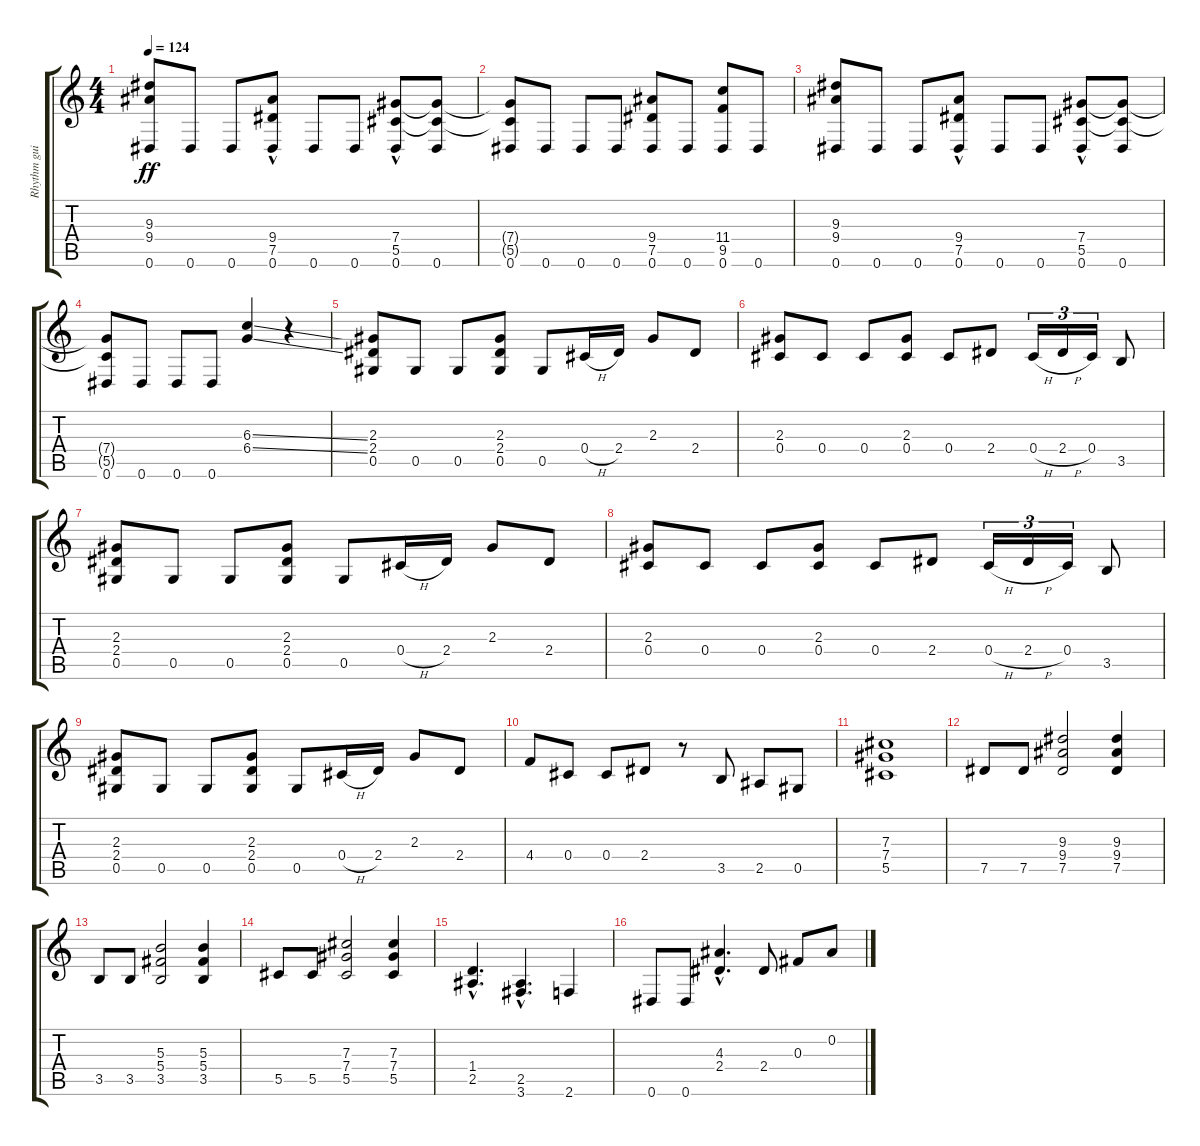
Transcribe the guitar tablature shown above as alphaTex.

\track ("Rhythm guitar" "Rhythm gui") {instrument overdrivenguitar}
\staff {score tabs}
\tuning (Eb4 Bb3 Gb3 Db3 Ab2 Eb2) {hide}
\ts (4 4)
\tempo 124
\clef g2
\ks c
(9.3 9.4 0.6).8{dy ff} 0.6.8 0.6.8 (9.4{hac} 7.5 0.6).8 0.6.8 0.6.8 (7.4{hac} 5.5 0.6).8 (7.4{t} 5.5{t} 0.6).8 |
(7.4{t} 5.5{t} 0.6).8 0.6.8 0.6.8 0.6.8 (9.4 7.5 0.6).8 0.6.8 (11.4 9.5 0.6).8 0.6.8 |
(9.3 9.4 0.6).8 0.6.8 0.6.8 (9.4{hac} 7.5 0.6).8 0.6.8 0.6.8 (7.4{hac} 5.5 0.6).8 (7.4{t} 5.5{t} 0.6).8 |
(7.4{t} 5.5{t} 0.6).8 0.6.8 0.6.8 0.6.8 (6.3{ss} 6.4{ss}).4 r.4 |
(2.3 2.4 0.5).8 0.5.8 0.5.8 (2.3 2.4 0.5).8 0.5.8 0.4{h}.16 2.4.16 2.3.8 2.4.8 |
(2.3 0.4).8 0.4.8 0.4.8 (2.3 0.4).8 0.4.8 2.4.8 0.4{h}.16{tu (3 2)} 2.4{h}.16{tu (3 2)} 0.4.16{tu (3 2)} 3.5.8 |
(2.3 2.4 0.5).8 0.5.8 0.5.8 (2.3 2.4 0.5).8 0.5.8 0.4{h}.16 2.4.16 2.3.8 2.4.8 |
(2.3 0.4).8 0.4.8 0.4.8 (2.3 0.4).8 0.4.8 2.4.8 0.4{h}.16{tu (3 2)} 2.4{h}.16{tu (3 2)} 0.4.16{tu (3 2)} 3.5.8 |
(2.3 2.4 0.5).8 0.5.8 0.5.8 (2.3 2.4 0.5).8 0.5.8 0.4{h}.16 2.4.16 2.3.8 2.4.8 |
4.4.8 0.4.8 0.4.8 2.4.8 r.8 3.5.8 2.5.8 0.5.8 |
(7.3 7.4 5.5).1 |
7.5.8 7.5.8 (9.3 9.4 7.5).2 (9.3 9.4 7.5).4 |
3.5.8 3.5.8 (5.3 5.4 3.5).2 (5.3 5.4 3.5).4 |
5.5.8 5.5.8 (7.3 7.4 5.5).2 (7.3 7.4 5.5).4 |
(1.4{hac} 2.5{hac}).4{d} (2.5{hac} 3.6{hac}).4{d} 2.6.4 |
0.6.8 0.6.8 (4.3{hac} 2.4{hac}).4{d} 2.4.8 0.3.8 0.2.8
